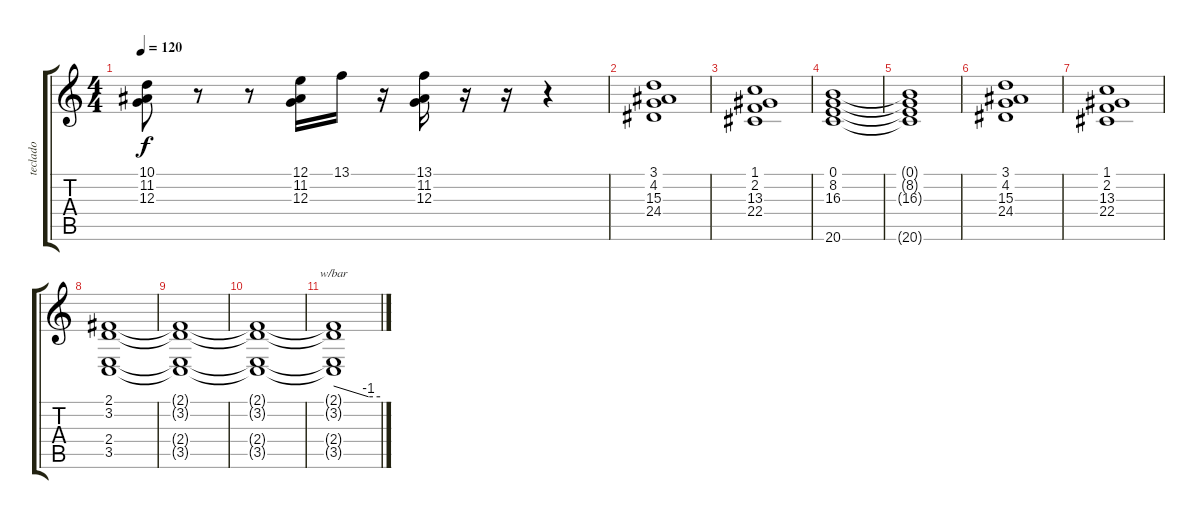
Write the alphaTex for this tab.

\track ("teclado" "teclado") {instrument pad4choir}
\staff {score tabs}
\tuning (E4 B3 G3 D3 A2 E2) {hide}
\ts (4 4)
\tempo 120
\clef g2
\ks c
(10.1{t} 11.2{t} 12.3{t}).8{dy f instrument rockorgan} r.8 r.8 (12.1 11.2 12.3).16 13.1.16 r.16 (13.1 11.2 12.3).16 r.16 r.16 r.4 |
(3.1 4.2 15.3 24.4).1 |
(1.1 2.2 13.3 22.4).1 |
(0.1 8.2 16.3 20.6).1 |
(0.1{t} 8.2{t} 16.3{t} 20.6{t}).1 |
(3.1 4.2 15.3 24.4).1 |
(1.1 2.2 13.3 22.4).1 |
(2.1 3.2 2.4 3.5).1 |
(2.1{t} 3.2{t} 2.4{t} 3.5{t}).1 |
(2.1{t} 3.2{t} 2.4{t} 3.5{t}).1 |
(2.1{t} 3.2{t} 2.4{t} 3.5{t}).1{tbe (custom default 0 0 45 -4 60 -4)}
